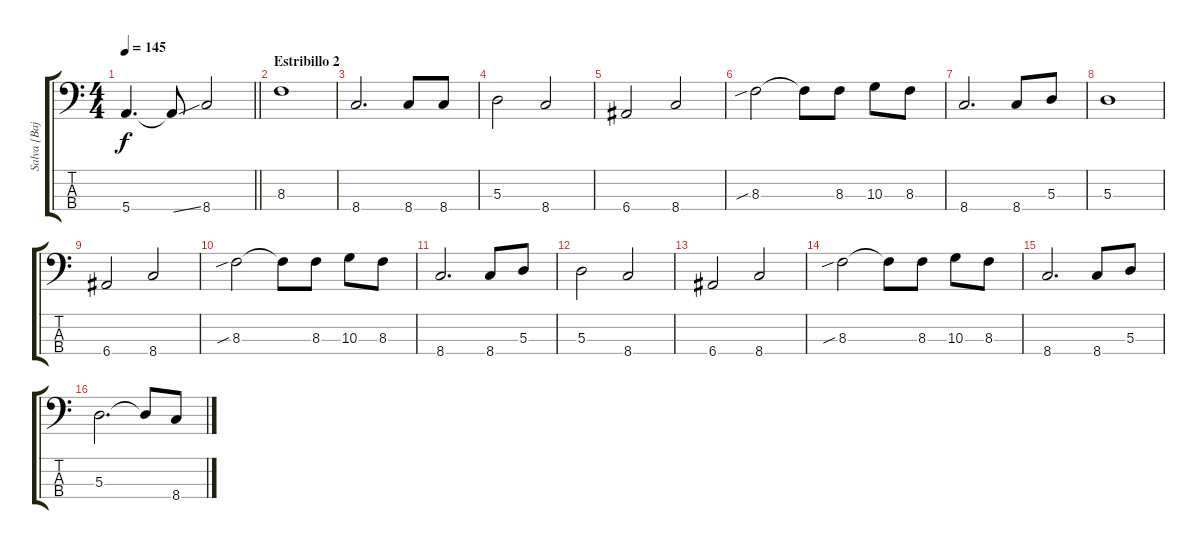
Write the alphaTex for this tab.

\track ("Salva [Bajo]" "Salva [Baj") {instrument electricbassfinger}
\staff {score tabs}
\tuning (G2 D2 A1 E1) {hide}
\ts (4 4)
\tempo 145
\clef f4
\barLineRight lightlight
\ks c
5.4.4{d dy f} 5.4{ss t}.8 8.4.2 |
\section ("" "Estribillo 2")
8.3.1 |
8.4.2{d} 8.4.8 8.4.8 |
5.3.2 8.4.2 |
6.4.2 8.4.2 |
8.3{sib}.2 8.3{t}.8 8.3.8 10.3.8 8.3.8 |
8.4.2{d} 8.4.8 5.3.8 |
5.3.1 |
6.4.2 8.4.2 |
8.3{sib}.2 8.3{t}.8 8.3.8 10.3.8 8.3.8 |
8.4.2{d} 8.4.8 5.3.8 |
5.3.2 8.4.2 |
6.4.2 8.4.2 |
8.3{sib}.2 8.3{t}.8 8.3.8 10.3.8 8.3.8 |
8.4.2{d} 8.4.8 5.3.8 |
5.3.2{d} 5.3{t}.8 8.4.8
